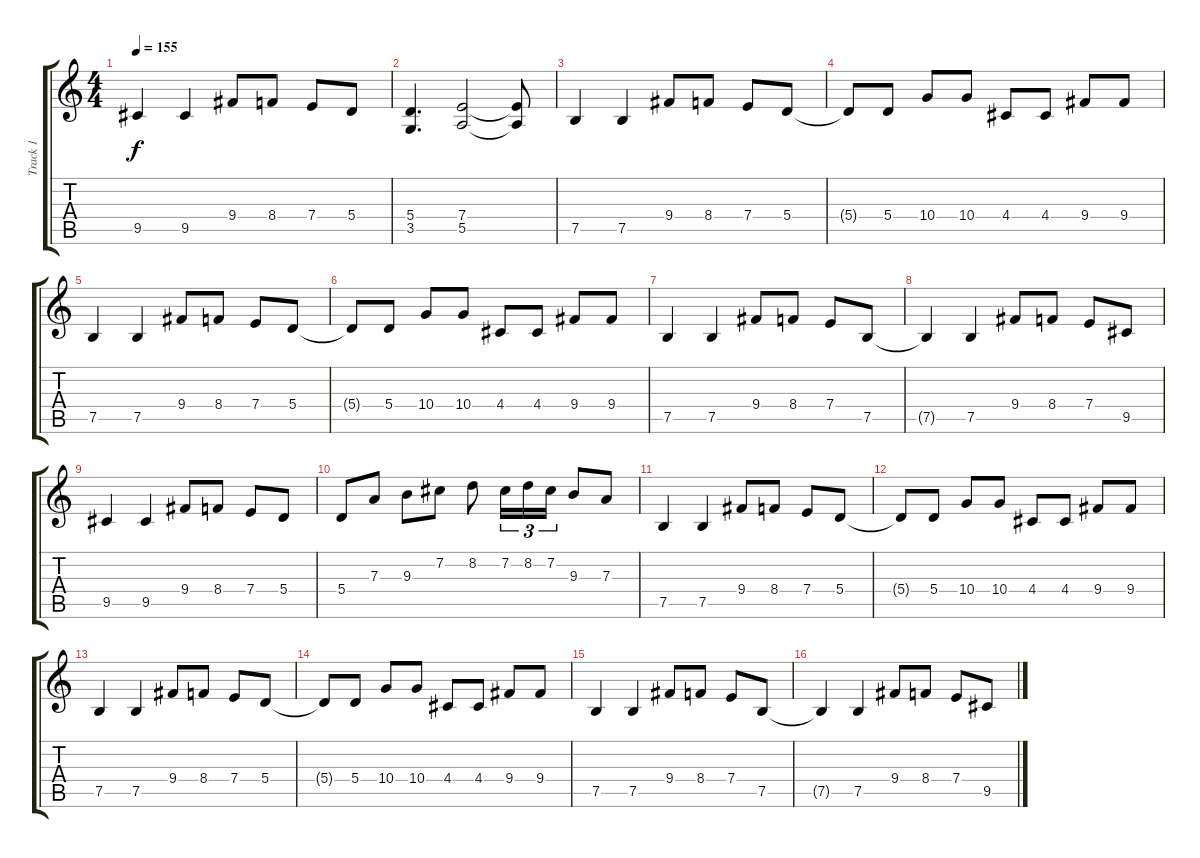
\track ("Track 1" "Track 1") {instrument distortionguitar}
\staff {score tabs}
\tuning (B3 Gb3 D3 A2 E2 B1) {hide}
\ts (4 4)
\tempo 155
\clef g2
\ks c
9.5.4{dy f} 9.5.4 9.4.8 8.4.8 7.4.8 5.4.8 |
(5.4 3.5).4{d} (7.4 5.5).2 (7.4{t} 5.5{t}).8 |
7.5.4 7.5.4 9.4.8 8.4.8 7.4.8 5.4.8 |
5.4{t}.8 5.4.8 10.4.8 10.4.8 4.4.8 4.4.8 9.4.8 9.4.8 |
7.5.4 7.5.4 9.4.8 8.4.8 7.4.8 5.4.8 |
5.4{t}.8 5.4.8 10.4.8 10.4.8 4.4.8 4.4.8 9.4.8 9.4.8 |
7.5.4 7.5.4 9.4.8 8.4.8 7.4.8 7.5.8 |
7.5{t}.4 7.5.4 9.4.8 8.4.8 7.4.8 9.5.8 |
9.5.4 9.5.4 9.4.8 8.4.8 7.4.8 5.4.8 |
5.4.8 7.3.8 9.3.8 7.2.8 8.2.8 7.2.16{tu (3 2)} 8.2.16{tu (3 2)} 7.2.16{tu (3 2)} 9.3.8 7.3.8 |
7.5.4 7.5.4 9.4.8 8.4.8 7.4.8 5.4.8 |
5.4{t}.8 5.4.8 10.4.8 10.4.8 4.4.8 4.4.8 9.4.8 9.4.8 |
7.5.4 7.5.4 9.4.8 8.4.8 7.4.8 5.4.8 |
5.4{t}.8 5.4.8 10.4.8 10.4.8 4.4.8 4.4.8 9.4.8 9.4.8 |
7.5.4 7.5.4 9.4.8 8.4.8 7.4.8 7.5.8 |
7.5{t}.4 7.5.4 9.4.8 8.4.8 7.4.8 9.5.8
